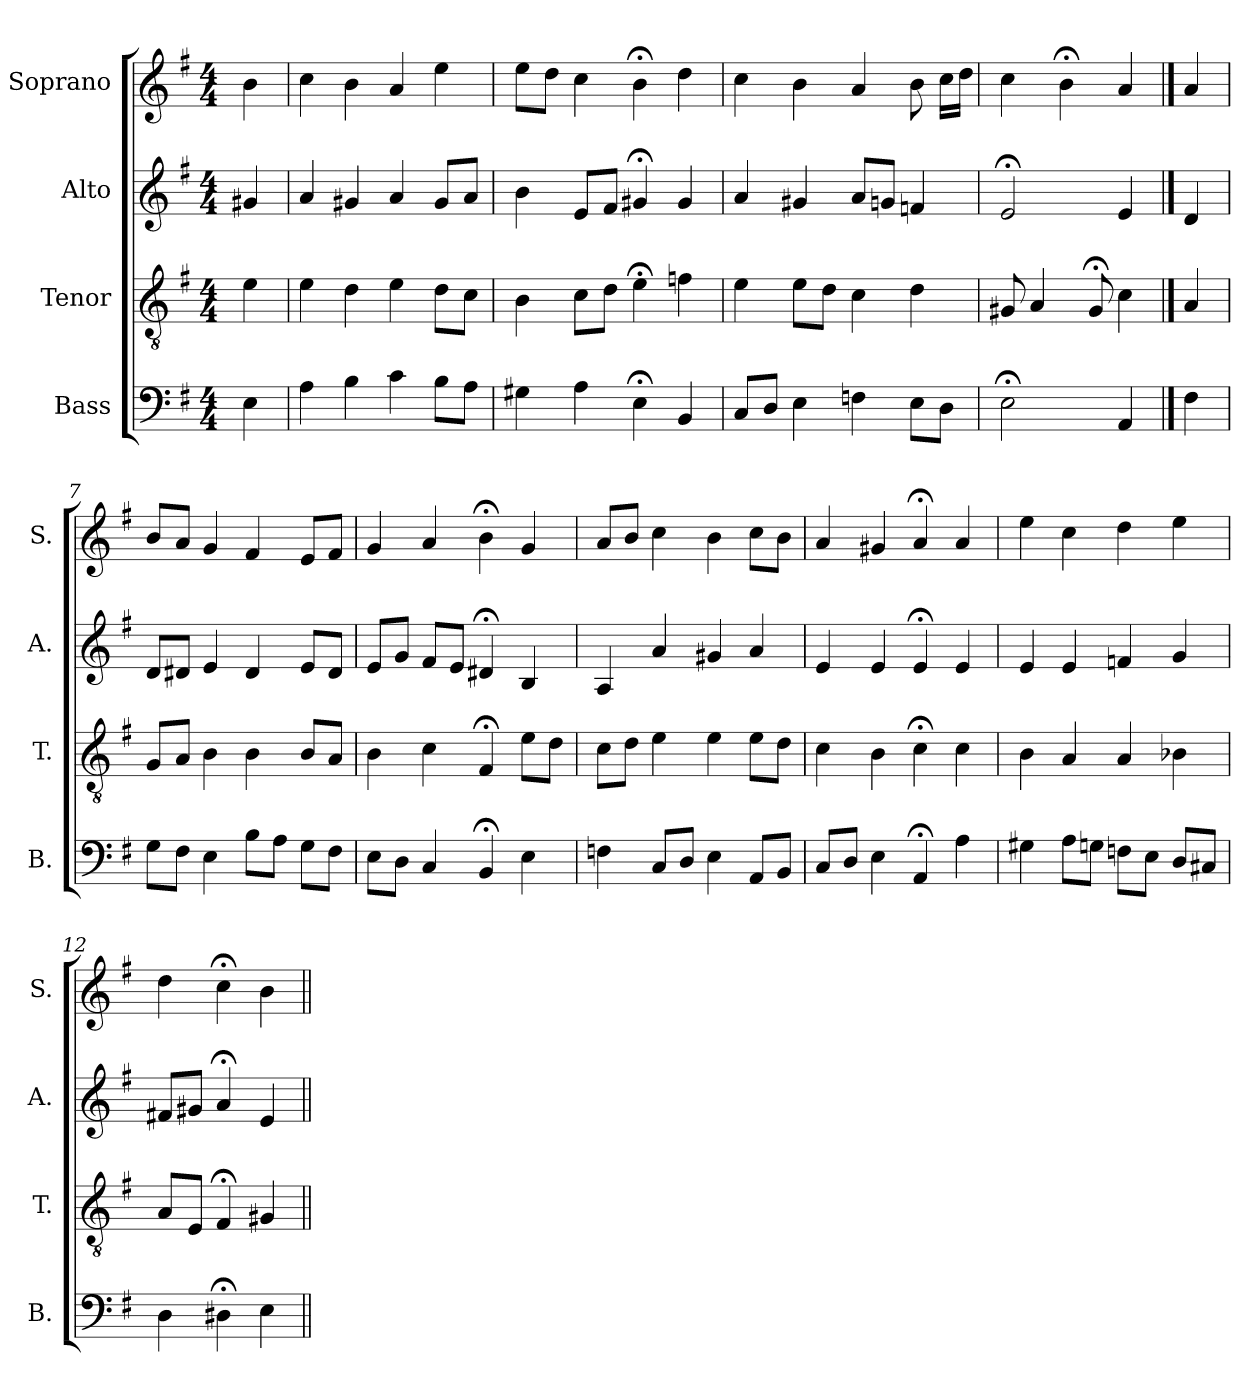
**kern	**kern	**kern	**kern
*part4	*part3	*part2	*part1
*staff4	*staff3	*staff2	*staff1
*I"Bass	*I"Tenor	*I"Alto	*I"Soprano
*I'B.	*I'T.	*I'A.	*I'S.
*clefF4	*clefGv2	*clefG2	*clefG2
*	*ITrd7c12	*	*
*k[f#]	*k[f#]	*k[f#]	*k[f#]
*G:	*G:	*G:	*G:
*M4/4	*M4/4	*M4/4	*M4/4
=1	=1	=1	=1
4E\	4E\	4g#X/	4b\
=2	=2	=2	=2
4A\	4E\	4a/	4cc\
4B\	4D\	4g#X/	4b\
4c\	4E\	4a/	4a/
8B\L	8D\L	8g#/L	4ee\
8A\J	8C\J	8a/J	.
=3	=3	=3	=3
4G#X\	4BB\	4b\	8ee\L
.	.	.	8dd\J
4A\	8C\L	8e/L	4cc\
.	8D\J	8f#/J	.
4E;<\	4E;<\	4g#X;</	4b;<\
4BB/	4Fn\	4g#/	4dd\
=4	=4	=4	=4
8C/L	4E\	4a/	4cc\
8D/J	.	.	.
4E\	8E\L	4g#X/	4b\
.	8D\J	.	.
4Fn\	4C\	8a/L	4a/
.	.	8gn/J	.
8E\L	4D\	4fn/	8b\
8D\J	.	.	16cc\LL
.	.	.	16dd\JJ
=5	=5	=5	=5
2E;<\	8GG#X/	2e;</	4cc\
.	4AA/	.	.
.	.	.	4b;<\
.	8GG#;</	.	.
4AA/	4C\	4e/	4a/
==6	==6	==6	==6
4F#\	4AA/	4d/	4a/
!!LO:LB:g=z
=7	=7	=7	=7
8G\L	8GG/L	8d/L	8b/L
8F#\J	8AA/J	8d#X/J	8a/J
4E\	4BB\	4e/	4g/
8B\L	4BB\	4d#/	4f#/
8A\J	.	.	.
8G\L	8BB/L	8e/L	8e/L
8F#\J	8AA/J	8d#/J	8f#/J
=8	=8	=8	=8
8E\L	4BB\	8e/L	4g/
8D\J	.	8g/J	.
4C/	4C\	8f#/L	4a/
.	.	8e/J	.
4BB;</	4FF#;</	4d#X;</	4b;<\
4E\	8E\L	4B/	4g/
.	8D\J	.	.
=9	=9	=9	=9
4Fn\	8C\L	4A/	8a/L
.	8D\J	.	8b/J
8C/L	4E\	4a/	4cc\
8D/J	.	.	.
4E\	4E\	4g#X/	4b\
8AA/L	8E\L	4a/	8cc\L
8BB/J	8D\J	.	8b\J
!!LO:PB:g=z
=10	=10	=10	=10
8C/L	4C\	4e/	4a/
8D/J	.	.	.
4E\	4BB\	4e/	4g#X/
4AA;</	4C;<\	4e;</	4a;</
4A\	4C\	4e/	4a/
=11	=11	=11	=11
4G#X\	4BB\	4e/	4ee\
8A\L	4AA/	4e/	4cc\
8Gn\J	.	.	.
8Fn\L	4AA/	4fn/	4dd\
8E\J	.	.	.
8D/L	4BB-X\	4g/	4ee\
8C#X/J	.	.	.
=12	=12	=12	=12
4D\	8AA/L	8f#X/L	4dd\
.	8EE/J	8g#X/J	.
4D#X;<\	4FF#;</	4a;</	4cc;<\
4E\	4GG#X/	4e/	4b\
=||	=||	=||	=||
*-	*-	*-	*-
